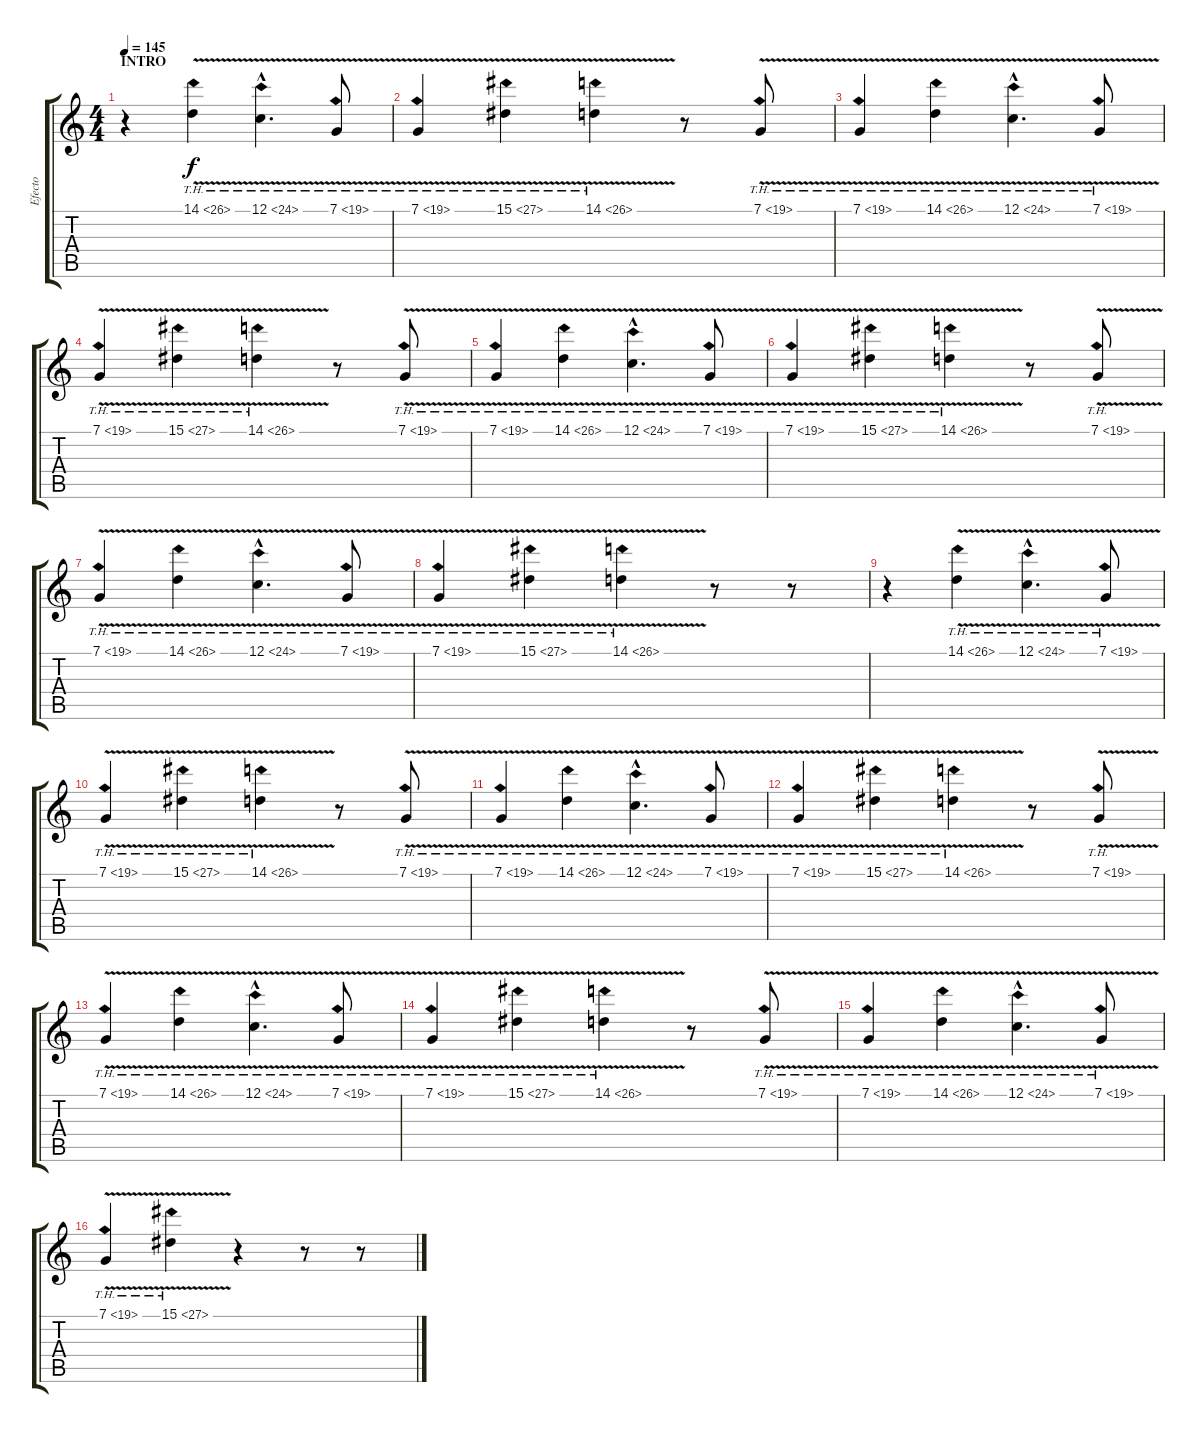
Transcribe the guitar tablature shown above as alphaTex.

\track ("Efecto" "Efecto") {instrument fx7echoes}
\staff {score tabs}
\tuning (C4 G3 Eb3 Bb2 F2 C2) {hide}
\ts (4 4)
\section ("" "INTRO")
\tempo 145
\clef g2
\ks c
r.4{dy f instrument fx7echoes} 14.1{th 12 v}.4 12.1{th 12 v hac}.4{d} 7.1{th 12 v}.8 |
7.1{th 12 v}.4 15.1{th 12 v}.4 14.1{th 12 v}.4 r.8 7.1{th 12 v}.8 |
7.1{th 12 v}.4 14.1{th 12 v}.4 12.1{th 12 v hac}.4{d} 7.1{th 12 v}.8 |
7.1{th 12 v}.4 15.1{th 12 v}.4 14.1{th 12 v}.4 r.8 7.1{th 12 v}.8 |
7.1{th 12 v}.4 14.1{th 12 v}.4 12.1{th 12 v hac}.4{d} 7.1{th 12 v}.8 |
7.1{th 12 v}.4 15.1{th 12 v}.4 14.1{th 12 v}.4 r.8 7.1{th 12 v}.8 |
7.1{th 12 v}.4 14.1{th 12 v}.4 12.1{th 12 v hac}.4{d} 7.1{th 12 v}.8 |
7.1{th 12 v}.4 15.1{th 12 v}.4 14.1{th 12 v}.4 r.8 r.8 |
r.4 14.1{th 12 v}.4 12.1{th 12 v hac}.4{d} 7.1{th 12 v}.8 |
7.1{th 12 v}.4 15.1{th 12 v}.4 14.1{th 12 v}.4 r.8 7.1{th 12 v}.8 |
7.1{th 12 v}.4 14.1{th 12 v}.4 12.1{th 12 v hac}.4{d} 7.1{th 12 v}.8 |
7.1{th 12 v}.4 15.1{th 12 v}.4 14.1{th 12 v}.4 r.8 7.1{th 12 v}.8 |
7.1{th 12 v}.4 14.1{th 12 v}.4 12.1{th 12 v hac}.4{d} 7.1{th 12 v}.8 |
7.1{th 12 v}.4 15.1{th 12 v}.4 14.1{th 12 v}.4 r.8 7.1{th 12 v}.8 |
7.1{th 12 v}.4 14.1{th 12 v}.4 12.1{th 12 v hac}.4{d} 7.1{th 12 v}.8 |
7.1{th 12 v}.4 15.1{th 12 v}.4 r.4 r.8 r.8
